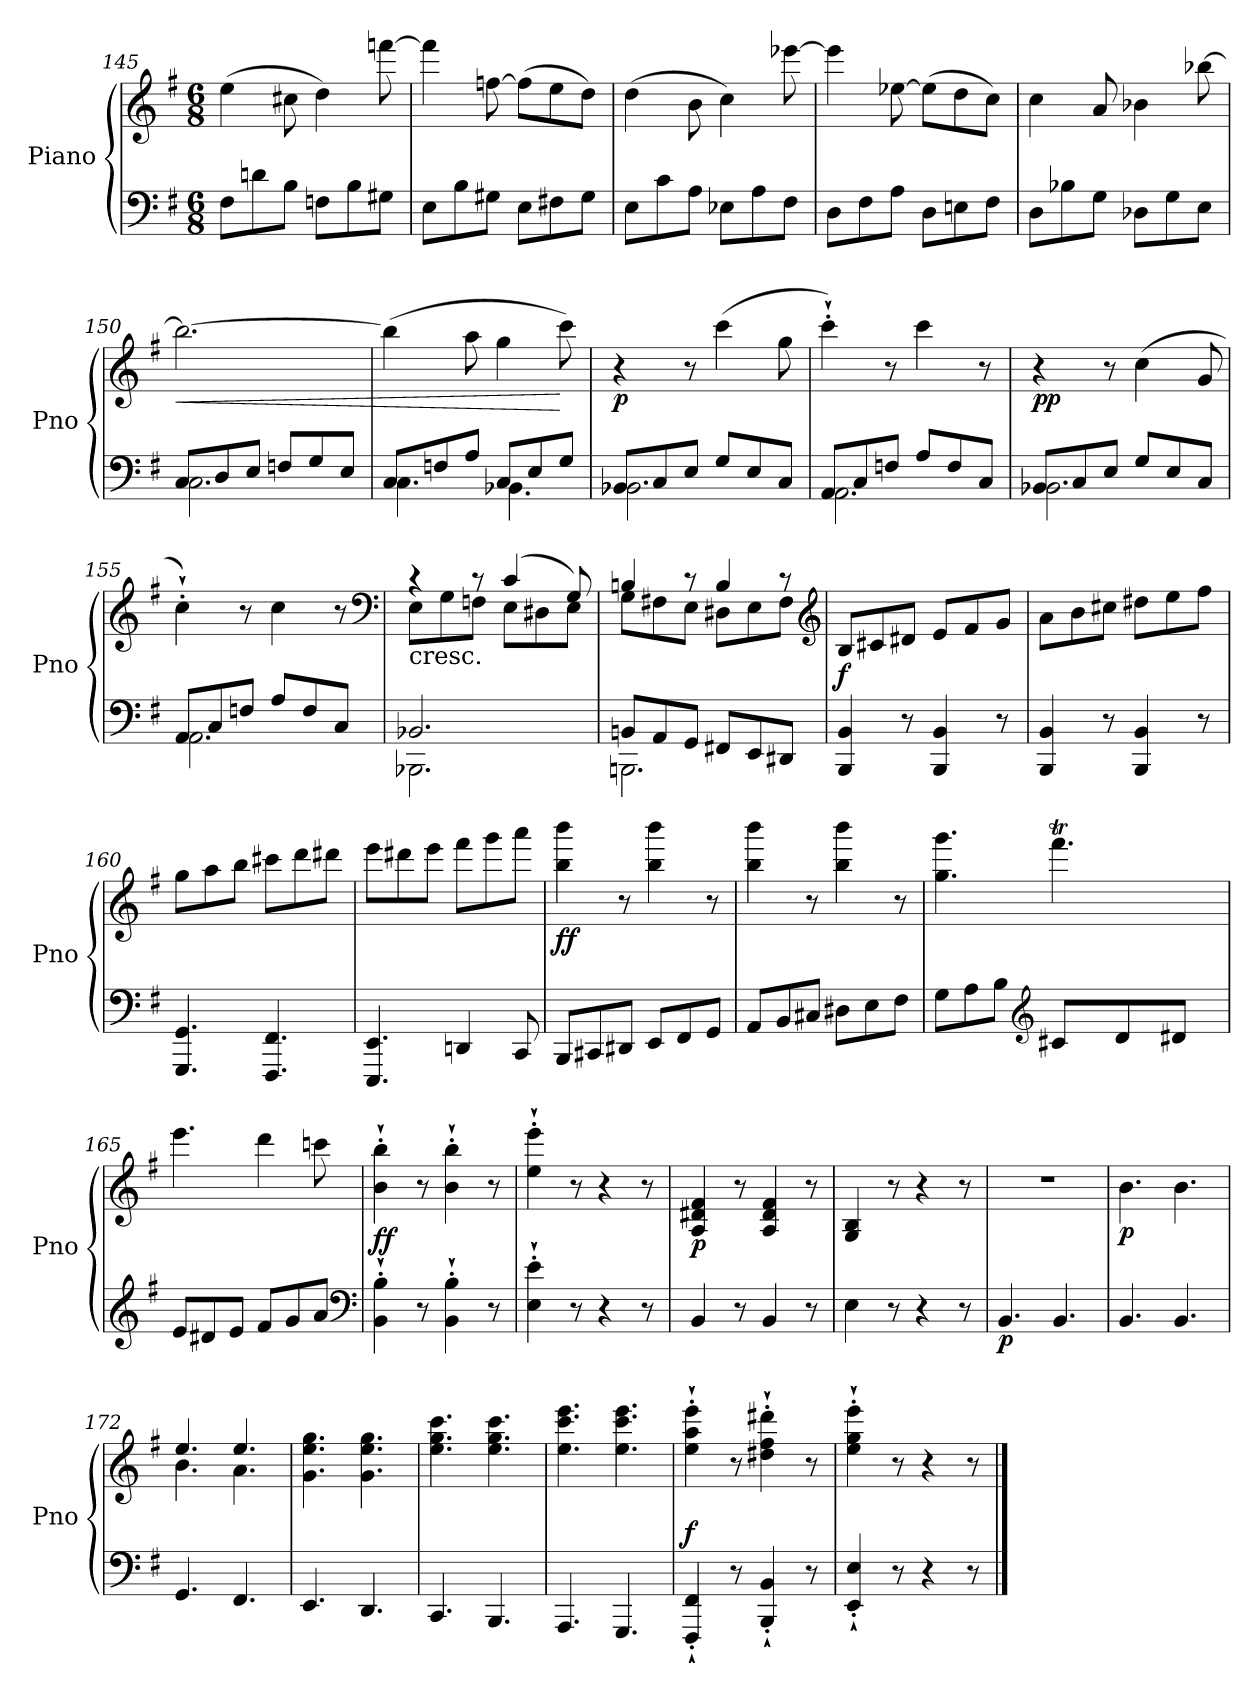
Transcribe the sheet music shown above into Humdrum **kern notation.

**kern	**kern	**dynam
*part1	*part1	*part1
*staff2	*staff1	*staff1/2
*I"Piano	*	*
*I'Pno	*	*
*clefF4	*clefG2	*
*k[f#]	*k[f#]	*
*G:	*G:	*
*M6/8	*M6/8	*
=145	=145	=145
8F#\L	(4ee\	.
8dn\	.	.
8B\J	8cc#X\	.
8Fn\L	4dd\)	.
8B\	.	.
8G#X\J	[8fffn\	.
!!LO:LB:g=z
=146	=146	=146
8E\L	4fff\]	.
8B\	.	.
8G#X\J	[8ffn\	.
8E\L	(8ff\L]	.
8F#X\	8ee\	.
8G#\J	8dd\J)	.
=147	=147	=147
8E\L	(4dd\	.
8c\	.	.
8A\J	8b\	.
8E-X\L	4cc\)	.
8A\	.	.
8F#\J	[8eee-X\	.
=148	=148	=148
8D\L	4eee-\]	.
8F#\	.	.
8A\J	[8ee-X\	.
8D\L	(8ee-\L]	.
8En\	8dd\	.
8F#\J	8cc\J)	.
=149	=149	=149
8D\L	4cc\	.
8B-X\	.	.
8G\J	8a/	.
8D-X\L	4b-X\	.
8G\	.	.
8E\J	[8bb-X\	.
=150	=150	=150
*^	*	*
!	!	!	!LO:HP:b
8C/L	2.C\	2.bb-\_	<
8D/	.	.	.
8E/J	.	.	.
8Fn/L	.	.	.
8G/	.	.	.
8E/J	.	.	.
!!LO:LB:g=z
=151	=151	=151	=151
8C/L	4.C\	(4bb-\]	.
8Fn/	.	.	.
8A/J	.	8aa\	.
8C/L	4.BB-X\	4gg\	.
8E/	.	.	.
8G/J	.	8ccc\)	[
=152	=152	=152	=152
!	!	!	!LO:DY:b
8BB-X/L	2.BB-\	4r	p
8C/	.	.	.
8E/J	.	8r	.
8G/L	.	(4ccc\	.
8E/	.	.	.
8C/J	.	8gg\	.
=153	=153	=153	=153
8AA/L	2.AA\	4ccc`'\)	.
8C/	.	.	.
8Fn/J	.	8r	.
8A/L	.	4ccc\	.
8F/	.	.	.
8C/J	.	8r	.
=154	=154	=154	=154
!	!	!	!LO:DY:b
8BB-X/L	2.BB-\	4r	pp
8C/	.	.	.
8E/J	.	8r	.
8G/L	.	(4cc\	.
8E/	.	.	.
8C/J	.	8g/	.
!!LO:LB:g=z
=155	=155	=155	=155
8AA/L	2.AA\	4cc`'\)	.
8C/	.	.	.
8Fn/J	.	8r	.
8A/L	.	4cc\	.
8F/	.	.	.
8C/J	.	8r	.
*	*	*clefF4	*
=156	=156	=156	=156
*	*	*^	*
!	!	!LO:TX:b:t=cresc.	!	!
2.BB-X/	2.BBB-X\	4rc	8E\L	.
.	.	.	8G\	.
.	.	8rc	8Fn\J	.
.	.	(4c/	8E\L	.
.	.	.	8D#X\	.
.	.	8G/)	8E\J	.
=157	=157	=157	=157	=157
8BBn/L	2.BBBn\	4Bn/	8G\L	.
8AA/	.	.	8F#X\	.
8GG/J	.	8rc	8E\J	.
8FF#X/L	.	4B/	8D#X\L	.
8EE/	.	.	8E\	.
8DD#X/J	.	8rc	8F#\J	.
*v	*v	*	*	*
*	*v	*v	*
*	*clefG2	*
=158	=158	=158
*	*^	*
!	!	!	!LO:DY:b
*	*v	*v	*
4BBB/ 4BB/	8B/L	f
.	8c#X/	.
8r	8d#X/J	.
4BBB/ 4BB/	8e/L	.
.	8f#/	.
8r	8g/J	.
!!LO:LB:g=z
=159	=159	=159
4BBB/ 4BB/	8a\L	.
.	8b\	.
8r	8cc#X\J	.
4BBB/ 4BB/	8dd#X\L	.
.	8ee\	.
8r	8ff#\J	.
=160	=160	=160
4.GGG/ 4.GG/	8gg\L	.
.	8aa\	.
.	8bb\J	.
4.FFF#/ 4.FF#/	8ccc#X\L	.
.	8ddd\	.
.	8ddd#X\J	.
=161	=161	=161
4.EEE/ 4.EE/	8eee\L	.
.	8ddd#X\	.
.	8eee\J	.
4DDn/	8fff#\L	.
.	8ggg\	.
8CC/	8aaa\J	.
=162	=162	=162
!	!	!LO:DY:b
8BBB/L	4bb\ 4bbb\	ff
8CC#X/	.	.
8DD#X/J	8r	.
8EE/L	4bb\ 4bbb\	.
8FF#/	.	.
8GG/J	8r	.
=163	=163	=163
8AA/L	4bb\ 4bbb\	.
8BB/	.	.
8C#X/J	8r	.
8D#X\L	4bb\ 4bbb\	.
8E\	.	.
8F#\J	8r	.
!!LO:PB:g=z
=164	=164	=164
*	*^	*
8G\L	4.gg\ 4.ggg\	4.ryy	.
8A\	.	.	.
8B\J	.	.	.
*clefG2	*	*	*
*	*	*Xtuplet	*
8c#X/L	4.fff#t\	24fff#yy	.
.	.	24gggyy	.
.	.	24fff#yy	.
8d/	.	24gggyy	.
.	.	24fff#yy	.
.	.	24gggyy	.
8d#X/J	.	24fff#yy	.
.	.	24eeeTTTyy	.
.	.	24fff#yy	.
*	*v	*v	*
=165	=165	=165
8e/L	4.eee\	.
8d#X/	.	.
8e/J	.	.
8f#/L	4ddd\	.
8g/	.	.
8a/J	8cccn\	.
*clefF4	*	*
=166	=166	=166
!	!	!LO:DY:b
4BB\`' 4B\`'	4b\`' 4bb\`'	ff
8r	8r	.
4BB\`' 4B\`'	4b\`' 4bb\`'	.
8r	8r	.
=167	=167	=167
4E\`' 4e\`'	4ee\`' 4eee\`'	.
8r	8r	.
4r	4r	.
8r	8r	.
=168	=168	=168
!	!	!LO:DY:b
4BB/	4A/ 4d#X/ 4f#/	p
8r	8r	.
4BB/	4A/ 4d#/ 4f#/	.
8r	8r	.
=169	=169	=169
4E\	4G/ 4B/	.
8r	8r	.
4r	4r	.
8r	8r	.
!!LO:PB:g=z
=170	=170	=170
!	!	!LO:DY:b=2
4.BB/	2.r	p
4.BB/	.	.
!!LO:PB:g=z
=171	=171	=171
!	!	!LO:DY:b
4.BB/	4.b\	p
4.BB/	4.b\	.
=172	=172	=172
*	*^	*
4.GG/	4.ee/	4.b\	.
4.FF#/	4.ee/	4.a\	.
=173	=173	=173	=173
!	!LO:TX:b:t=cresc.	!	!
*	*v	*v	*
4.EE/	4.g\ 4.ee\ 4.gg\	.
4.DD/	4.g\ 4.ee\ 4.gg\	.
=174	=174	=174
4.CC/	4.ee\ 4.gg\ 4.ccc\	.
4.BBB/	4.ee\ 4.gg\ 4.ccc\	.
=175	=175	=175
4.AAA/	4.ee\ 4.ccc\ 4.eee\	.
4.GGG/	4.ee\ 4.ccc\ 4.eee\	.
=176	=176	=176
!	!	!LO:DY:a=2
4FFF#/`' 4FF#/`'	4ee\`' 4aa\`' 4eee\`'	f
8r	8r	.
4BBB/`' 4BB/`'	4dd#X\`' 4ff#\`' 4ddd#X\`'	.
8r	8r	.
!!LO:PB:g=z
=177	=177	=177
4EE/`' 4E/`'	4ee\`' 4gg\`' 4eee\`'	.
8r	8r	.
4r	4r	.
8r	8r	.
==	==	==
*-	*-	*-
